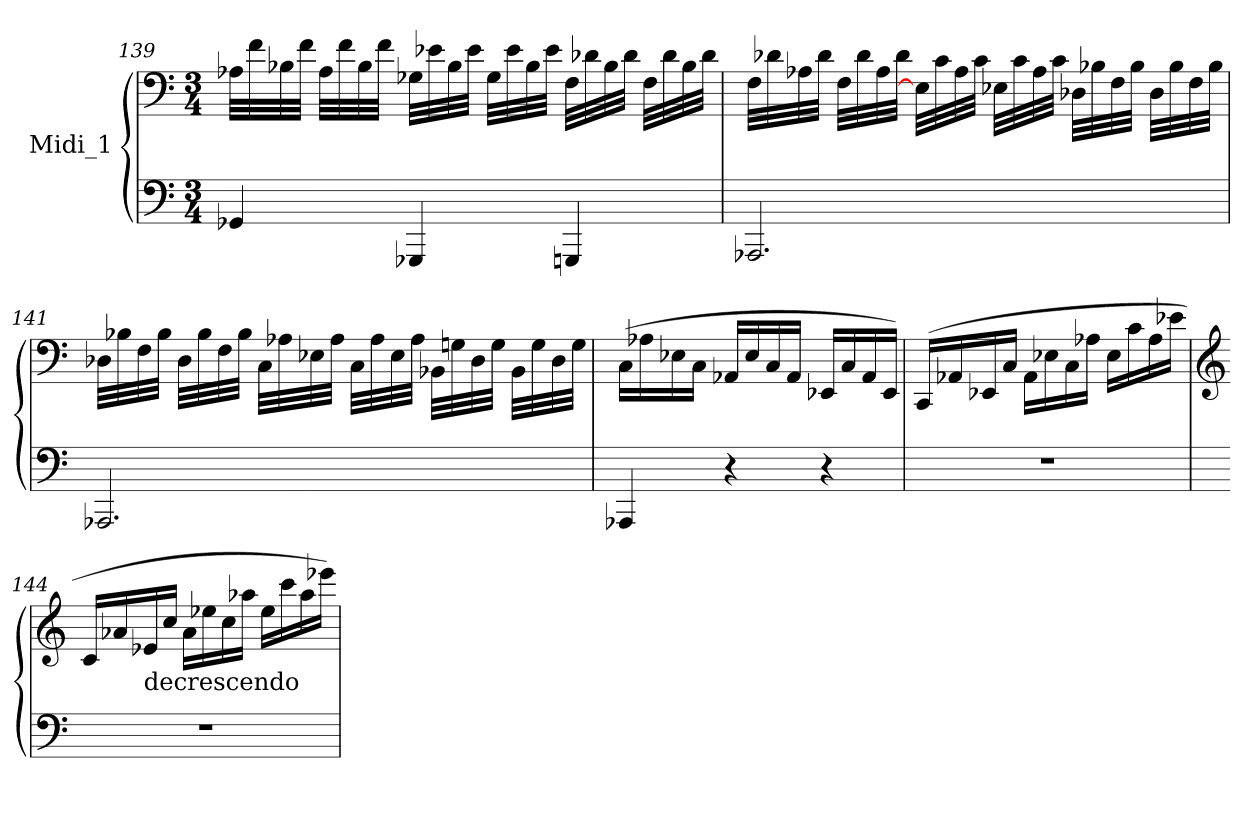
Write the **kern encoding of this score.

**kern	**kern
*part1	*part1
*staff2	*staff1
*I"Midi_1	*
!!LO:LB:g=z
*clefF4	*clefF4
*k[]	*k[]
*M3/4	*M3/4
=139	=139
4GG-X/	32A-X\LLL
.	32f\
.	32B-X\
.	32f\JJJ
.	32A-\LLL
.	32f\
.	32B-\
.	32f\JJJ
4GGG-X/	32G-X\LLL
.	32e-X\
.	32B-\
.	32e-\JJJ
.	32G-\LLL
.	32e-\
.	32B-\
.	32e-\JJJ
4GGGn/	32F\LLL
.	32d-X\
.	32B-\
.	32d-\JJJ
.	32F\LLL
.	32d-\
.	32B-\
.	32d-\JJJ
=140	=140
2.AAA-X/	32F\LLL
.	32d-X\
.	32A-X\
.	32d-\JJJ
.	32F\LLL
.	32d-\
.	32A-\
.	32d-\JJJ
.	32E-\LLL]
.	32c\
.	32A-\
.	32c\JJJ
.	32E-X\LLL
.	32c\
.	32A-\
.	32c\JJJ
.	32D-X\LLL
.	32B-X\
.	32F\
.	32B-\JJJ
.	32D-\LLL
.	32B-\
.	32F\
.	32B-\JJJ
!!LO:LB:g=z
=141	=141
2.AAA-X/	32D-X\LLL
.	32B-X\
.	32F\
.	32B-\JJJ
.	32D-\LLL
.	32B-\
.	32F\
.	32B-\JJJ
.	32C\LLL
.	32A-X\
.	32E-X\
.	32A-\JJJ
.	32C\LLL
.	32A-\
.	32E-\
.	32A-\JJJ
.	32BB-X\LLL
.	32Gni\
.	32D-\
.	32G\JJJ
.	32BB-\LLL
.	32G\
.	32D-\
.	32G\JJJ
=142	=142
4AAA-X/	(>16C\LL
.	16A-X\
.	16E-X\
.	16C\JJ
4r	16AA-X/LL
.	16E-/
.	16C/
.	16AA-/JJ
4r	16EE-X/LL
.	16C/
.	16AA-/
.	16EE-/JJ)
!!LO:LB:g=z
=143	=143
2.r	(>16CC/LL
.	16AA-X/
.	16EE-X/
.	16C/JJ
.	16AA-\LL
.	16E-X\
.	16C\
.	16A-X\JJ
.	16E-\LL
.	16c\
.	16A-\
.	16e-X\JJ
=144	=144
*	*clefG2
2.r	16c/LL
.	16a-X/
!	!LO:TX:b:t=decrescendo
.	16e-X/
.	16cc/JJ
.	16a-\LL
.	16ee-X\
.	16cc\
.	16aa-X\JJ
.	16ee-\LL
.	16ccc\
.	16aa-\
.	16eee-X\JJ)
=	=
*-	*-
